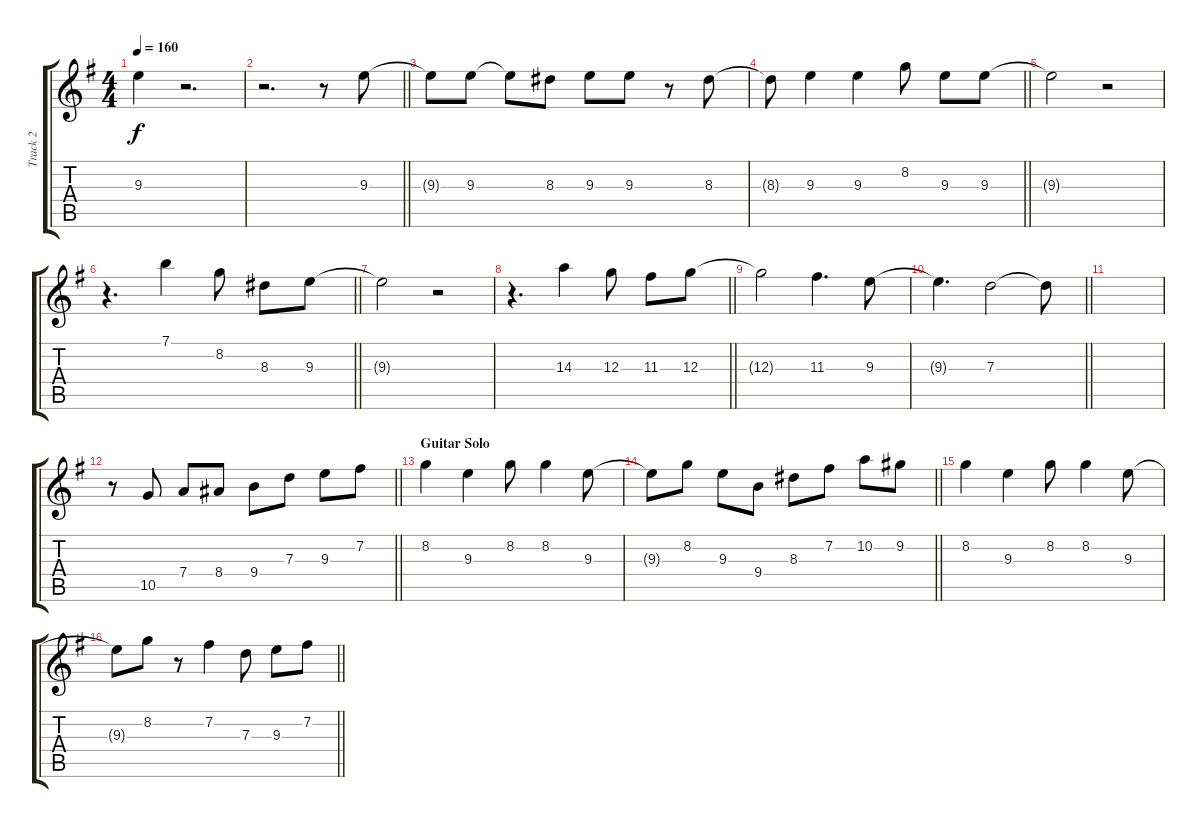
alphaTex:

\track ("Track 2" "Track 2") {instrument electricguitarjazz}
\staff {score tabs}
\tuning (E4 B3 G3 D3 A2 E2) {hide}
\ts (4 4)
\tempo 160
\clef g2
\ks g
9.3{t}.4{dy f} r.2{d} |
\barLineRight lightlight
r.2{d} r.8 9.3.8 |
9.3{t}.8 9.3.8 9.3{t}.8 8.3.8 9.3.8 9.3.8 r.8 8.3.8 |
\barLineRight lightlight
8.3{t}.8 9.3.4 9.3.4 8.2.8 9.3.8 9.3.8 |
9.3{t}.2 r.2 |
\barLineRight lightlight
r.4{d} 7.1.4 8.2.8 8.3.8 9.3.8 |
9.3{t}.2 r.2 |
\barLineRight lightlight
r.4{d} 14.3.4 12.3.8 11.3.8 12.3.8 |
12.3{t}.2 11.3.4{d} 9.3.8 |
\barLineRight lightlight
9.3{t}.4{d} 7.3.2 7.3{t}.8 |
|
\barLineRight lightlight
r.8 10.5.8 7.4.8 8.4.8 9.4.8 7.3.8 9.3.8 7.2.8 |
\section ("" "Guitar Solo")
8.2.4 9.3.4 8.2.8 8.2.4 9.3.8 |
\barLineRight lightlight
9.3{t}.8 8.2.8 9.3.8 9.4.8 8.3.8 7.2.8 10.2.8 9.2.8 |
8.2.4 9.3.4 8.2.8 8.2.4 9.3.8 |
\barLineRight lightlight
9.3{t}.8 8.2.8 r.8 7.2.4 7.3.8 9.3.8 7.2.8
